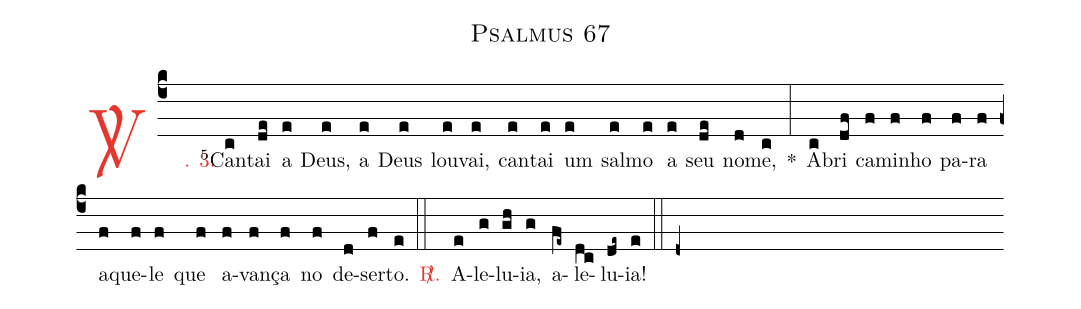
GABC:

name: Psalmus 67;
%%
(c4)

<c><sp>V/</sp>. 3.</c>() <v>\VSup{5}</v>Can(c)tai(de) a(e) Deus,(e) a(e) Deus(e) lou(e)vai,(e) can(e)tai(e) um(e) sal(e)mo(e) a(e) seu(de) no(d)me,(c) *(:) A(c)bri(df) ca(f)mi(f)nho(f) pa(f)ra(f) a(f)que(f)le(f) que(f) a(f)van(f)ça(f) no(f) de(d)ser(f)to.(e)

(::)

<nlba><c><sp>R/</sp>.</c>() A</nlba>(e)le(g)lu(gh)ia,(g) a(fe~)le(dc)lu(de~)ia!(e)

(::)

(d+)
